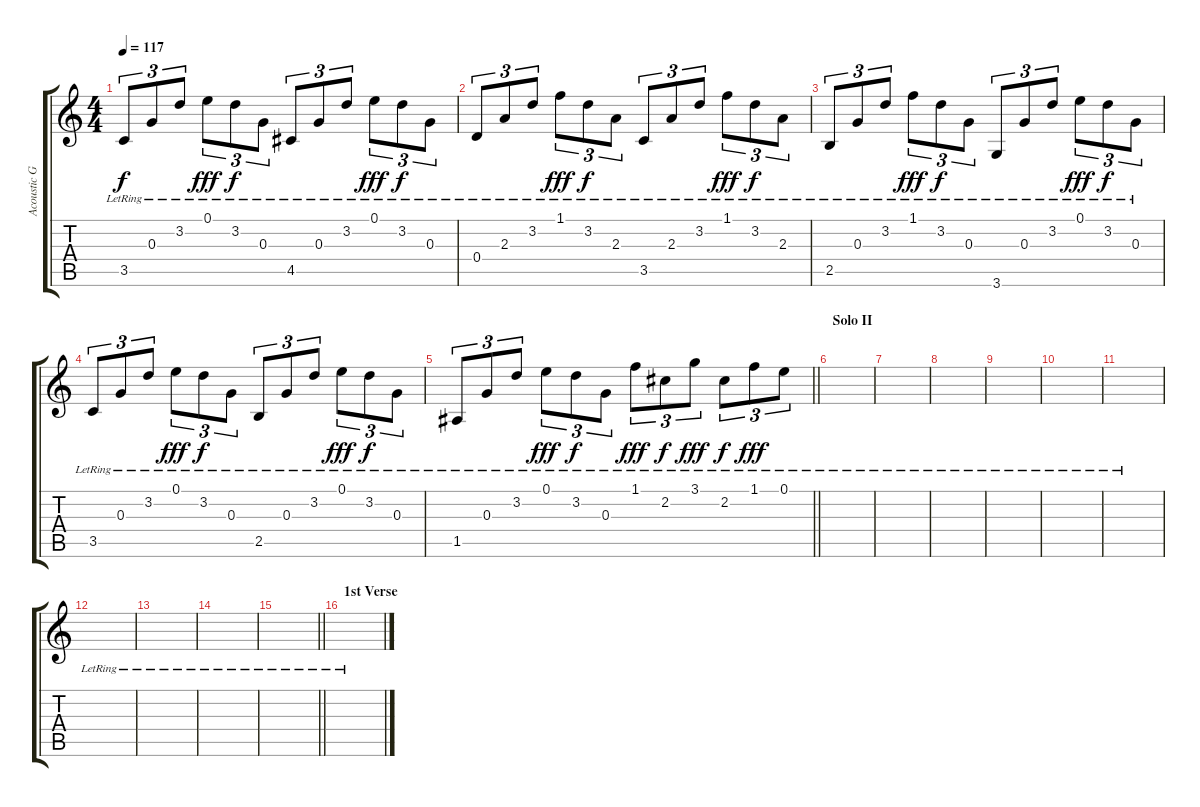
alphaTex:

\track ("Acoustic Guitar (Jeff Young)" "Acoustic G") {instrument acousticguitarsteel}
\staff {score tabs}
\tuning (E4 B3 G3 D3 A2 E2) {hide}
\ts (4 4)
\tempo 117
\clef g2
\ks c
3.5{lr}.8{tu (3 2) dy f} 0.3{lr}.8{tu (3 2)} 3.2{lr}.8{tu (3 2)} 0.1{lr}.8{tu (3 2) dy fff} 3.2{lr}.8{tu (3 2) dy f} 0.3{lr}.8{tu (3 2)} 4.5{lr}.8{tu (3 2)} 0.3{lr}.8{tu (3 2)} 3.2{lr}.8{tu (3 2)} 0.1{lr}.8{tu (3 2) dy fff} 3.2{lr}.8{tu (3 2) dy f} 0.3{lr}.8{tu (3 2)} |
0.4{lr}.8{tu (3 2)} 2.3{lr}.8{tu (3 2)} 3.2{lr}.8{tu (3 2)} 1.1{lr}.8{tu (3 2) dy fff} 3.2{lr}.8{tu (3 2) dy f} 2.3{lr}.8{tu (3 2)} 3.5{lr}.8{tu (3 2)} 2.3{lr}.8{tu (3 2)} 3.2{lr}.8{tu (3 2)} 1.1{lr}.8{tu (3 2) dy fff} 3.2{lr}.8{tu (3 2) dy f} 2.3{lr}.8{tu (3 2)} |
2.5{lr}.8{tu (3 2)} 0.3{lr}.8{tu (3 2)} 3.2{lr}.8{tu (3 2)} 1.1{lr}.8{tu (3 2) dy fff} 3.2{lr}.8{tu (3 2) dy f} 0.3{lr}.8{tu (3 2)} 3.6{lr}.8{tu (3 2)} 0.3{lr}.8{tu (3 2)} 3.2{lr}.8{tu (3 2)} 0.1{lr}.8{tu (3 2) dy fff} 3.2{lr}.8{tu (3 2) dy f} 0.3{lr}.8{tu (3 2)} |
3.5{lr}.8{tu (3 2)} 0.3{lr}.8{tu (3 2)} 3.2{lr}.8{tu (3 2)} 0.1{lr}.8{tu (3 2) dy fff} 3.2{lr}.8{tu (3 2) dy f} 0.3{lr}.8{tu (3 2)} 2.5{lr}.8{tu (3 2)} 0.3{lr}.8{tu (3 2)} 3.2{lr}.8{tu (3 2)} 0.1{lr}.8{tu (3 2) dy fff} 3.2{lr}.8{tu (3 2) dy f} 0.3{lr}.8{tu (3 2)} |
\barLineRight lightlight
1.5{lr}.8{tu (3 2)} 0.3{lr}.8{tu (3 2)} 3.2{lr}.8{tu (3 2)} 0.1{lr}.8{tu (3 2) dy fff} 3.2{lr}.8{tu (3 2) dy f} 0.3{lr}.8{tu (3 2)} 1.1{lr}.8{tu (3 2) dy fff} 2.2{lr}.8{tu (3 2) dy f} 3.1{lr}.8{tu (3 2) dy fff} 2.2{lr}.8{tu (3 2) dy f} 1.1{lr}.8{tu (3 2) dy fff} 0.1{lr}.8{tu (3 2)} |
\section ("" "Solo II")
|
|
|
|
|
|
|
|
|
\barLineRight lightlight
|
\section ("" "1st Verse")
